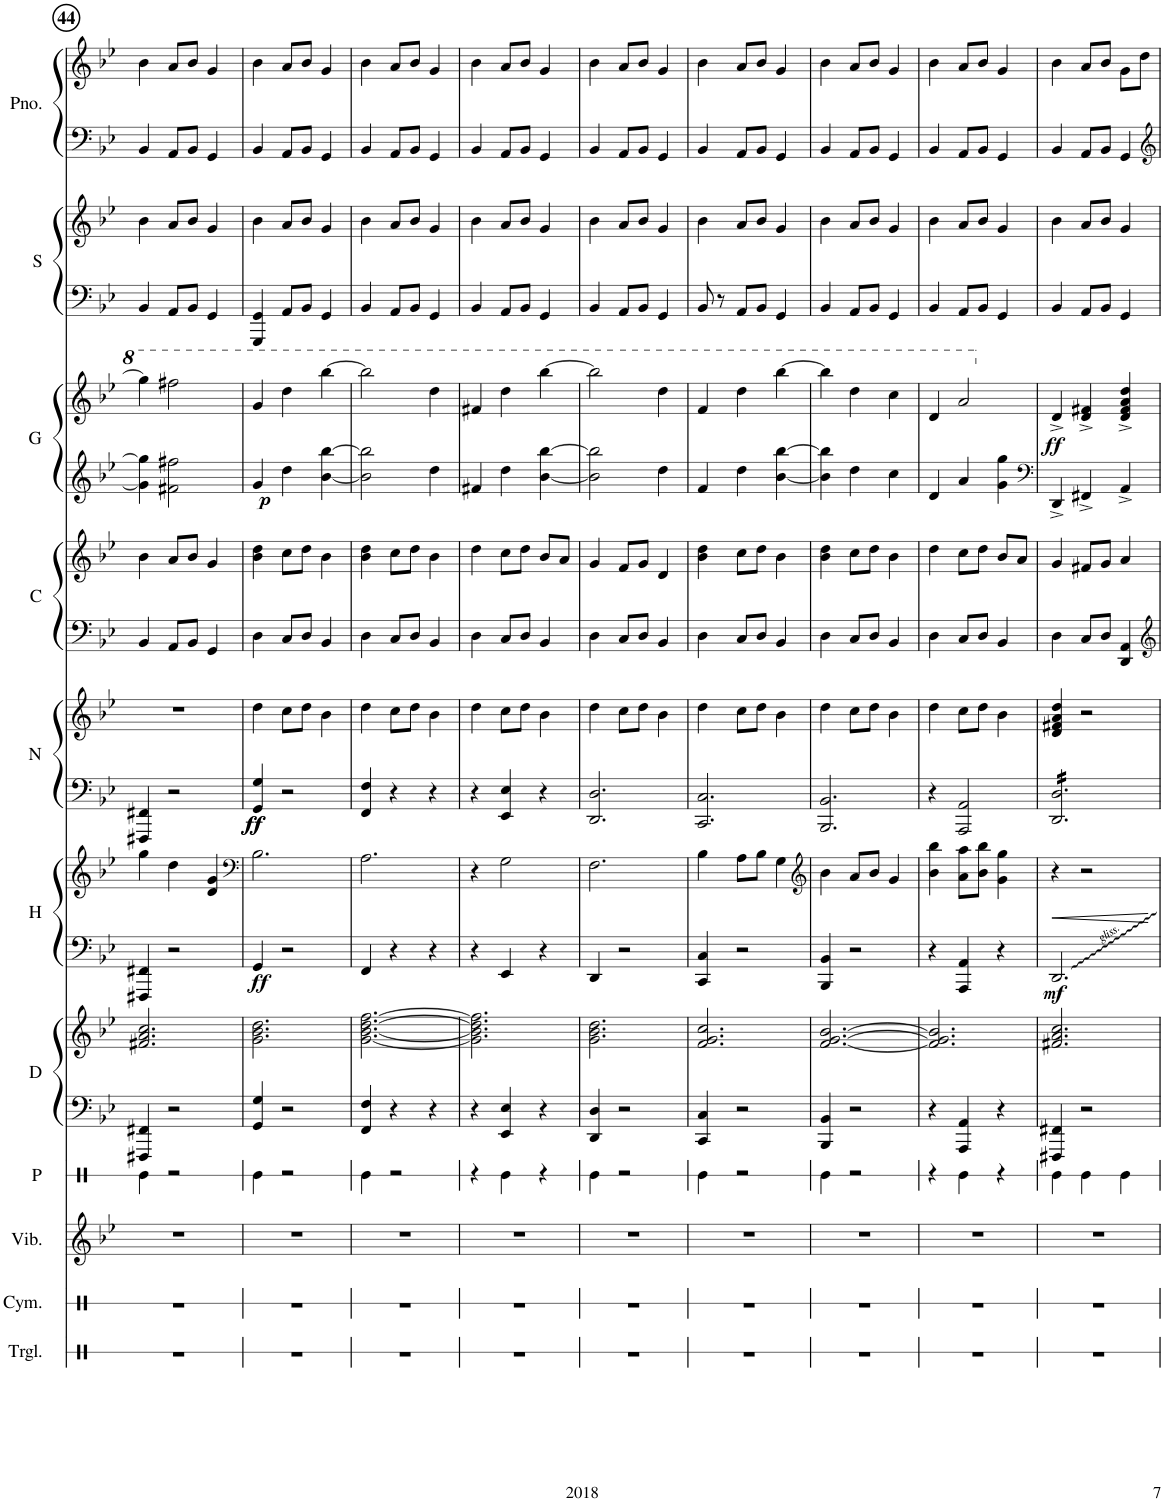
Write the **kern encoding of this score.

**kern	**kern	**kern	**kern	**kern	**kern	**kern	**kern	**dynam	**kern	**kern	**dynam	**kern	**kern	**kern	**kern	**dynam	**kern	**kern	**kern	**kern
*part11	*part10	*part9	*part8	*part7	*part7	*part6	*part6	*part6	*part5	*part5	*part5	*part4	*part4	*part3	*part3	*part3	*part2	*part2	*part1	*part1
*staff18	*staff17	*staff16	*staff15	*staff14	*staff13	*staff12	*staff11	*staff11/12	*staff10	*staff9	*staff9/10	*staff8	*staff7	*staff6	*staff5	*staff5/6	*staff4	*staff3	*staff2	*staff1
*I"Triangle	*I"Cymbal	*I"Vibraphone	*I"Panda	*I"Dana	*	*I"Makeup Cake	*	*	*I"Nate	*	*	*I"Wyoming	*	*I"Dumb One	*	*	*I"SANTA!	*	*I"Piano	*
*I'Trgl.	*I'Cym.	*I'Vib.	*I'P	*I'D	*	*	*	*	*I'N	*	*	*	*	*	*	*	*I'S	*	*I'Pno.	*
!!LO:PB:g=z
*clefX	*clefX	*clefG2	*clefX	*clefF4	*clefG2	*clefF4	*clefG2	*	*clefF4	*clefG2	*	*clefF4	*clefG2	*clefG2	*clefG2	*	*clefF4	*clefG2	*clefF4	*clefG2
*k[]	*k[]	*k[b-e-]	*k[]	*k[b-e-]	*k[b-e-]	*k[b-e-]	*k[b-e-]	*	*k[b-e-]	*k[b-e-]	*	*k[b-e-]	*k[b-e-]	*k[b-e-]	*k[b-e-]	*	*k[b-e-]	*k[b-e-]	*k[b-e-]	*k[b-e-]
*M3/4	*M3/4	*M3/4	*M3/4	*M3/4	*M3/4	*M3/4	*M3/4	*	*M3/4	*M3/4	*	*M3/4	*M3/4	*M3/4	*M3/4	*	*M3/4	*M3/4	*M3/4	*M3/4
=44	=44	=44	=44	=44	=44	=44	=44	=44	=44	=44	=44	=44	=44	=44	=44	=44	=44	=44	=44	=44
2.r	2.r	2.r	4Re\	4FFF#X/ 4FF#X/	2.f#X/ 2.a/ 2.cc/	4FFF#X/ 4FF#X/	4gg\	.	4FFF#X/ 4FF#X/	2.r	.	4BB-/	4b-\	4g\] 4gg\]	4ggg\]	.	4BB-/	4b-\	4BB-/	4b-\
.	.	.	2r	2r	.	2r	4dd\	.	2r	.	.	8AA/L	8a/L	2f#X\ 2ff#X\	2fff#X\	.	8AA/L	8a/L	8AA/L	8a/L
.	.	.	.	.	.	.	.	.	.	.	.	8BB-/J	8b-/J	.	.	.	8BB-/J	8b-/J	8BB-/J	8b-/J
.	.	.	.	.	.	.	4d/ 4g/	.	.	.	.	4GG/	4g/	.	.	.	4GG/	4g/	4GG/	4g/
=45	=45	=45	=45	=45	=45	=45	=45	=45	=45	=45	=45	=45	=45	=45	=45	=45	=45	=45	=45	=45
*	*	*	*	*	*	*	*clefF4	*	*	*	*	*	*	*	*	*	*	*	*	*
!	!	!	!	!	!	!	!	!LO:DY:b=2	!	!	!LO:DY:b=2	!	!	!	!	!	!	!	!	!
!	!	!	!	!	!	!	!	!	!	!	!LO:DY:n=1:b=2	!	!	!	!	!LO:DY:b=2	!	!	!	!
2.r	2.r	2.r	4Re\	4GG/ 4G/	2.g\ 2.b-\ 2.dd\	4GG/	2.B-\	ff	4GG/ 4G/	4dd\	ff ff	4D\	4b-\ 4dd\	4g/	4gg/	p	4GGG/ 4GG/	4b-\	4BB-/	4b-\
.	.	.	2r	2r	.	2r	.	.	2r	8cc\L	.	8C/L	8cc\L	4dd\	4ddd\	.	8AA/L	8a/L	8AA/L	8a/L
.	.	.	.	.	.	.	.	.	.	8dd\J	.	8D/J	8dd\J	.	.	.	8BB-/J	8b-/J	8BB-/J	8b-/J
.	.	.	.	.	.	.	.	.	.	4b-\	.	4BB-/	4b-\	[4b-\ [4bb-\	[4bbb-\	.	4GG/	4g/	4GG/	4g/
=46	=46	=46	=46	=46	=46	=46	=46	=46	=46	=46	=46	=46	=46	=46	=46	=46	=46	=46	=46	=46
2.r	2.r	2.r	4Re\	4FF/ 4F/	[2.g\ [2.b-\ [2.dd\ [2.ff\	4FF/	2.A\	.	4FF/ 4F/	4dd\	.	4D\	4b-\ 4dd\	2b-\] 2bb-\]	2bbb-\]	.	4BB-/	4b-\	4BB-/	4b-\
.	.	.	2r	4r	.	4r	.	.	4r	8cc\L	.	8C/L	8cc\L	.	.	.	8AA/L	8a/L	8AA/L	8a/L
.	.	.	.	.	.	.	.	.	.	8dd\J	.	8D/J	8dd\J	.	.	.	8BB-/J	8b-/J	8BB-/J	8b-/J
.	.	.	.	4r	.	4r	.	.	4r	4b-\	.	4BB-/	4b-\	4dd\	4ddd\	.	4GG/	4g/	4GG/	4g/
=47	=47	=47	=47	=47	=47	=47	=47	=47	=47	=47	=47	=47	=47	=47	=47	=47	=47	=47	=47	=47
2.r	2.r	2.r	4r	4r	2.g\] 2.b-\] 2.dd\] 2.ff\]	4r	4r	.	4r	4dd\	.	4D\	4dd\	4f#X/	4ff#X/	.	4BB-/	4b-\	4BB-/	4b-\
.	.	.	4Re\	4EE-/ 4E-/	.	4EE-/	2G\	.	4EE-/ 4E-/	8cc\L	.	8C/L	8cc\L	4dd\	4ddd\	.	8AA/L	8a/L	8AA/L	8a/L
.	.	.	.	.	.	.	.	.	.	8dd\J	.	8D/J	8dd\J	.	.	.	8BB-/J	8b-/J	8BB-/J	8b-/J
.	.	.	4r	4r	.	4r	.	.	4r	4b-\	.	4BB-/	8b-/L	[4b-\ [4bb-\	[4bbb-\	.	4GG/	4g/	4GG/	4g/
.	.	.	.	.	.	.	.	.	.	.	.	.	8a/J	.	.	.	.	.	.	.
=48	=48	=48	=48	=48	=48	=48	=48	=48	=48	=48	=48	=48	=48	=48	=48	=48	=48	=48	=48	=48
2.r	2.r	2.r	4Re\	4DD/ 4D/	2.g\ 2.b-\ 2.dd\	4DD/	2.F\	.	2.DD/ 2.D/	4dd\	.	4D\	4g/	2b-\] 2bb-\]	2bbb-\]	.	4BB-/	4b-\	4BB-/	4b-\
.	.	.	2r	2r	.	2r	.	.	.	8cc\L	.	8C/L	8f/L	.	.	.	8AA/L	8a/L	8AA/L	8a/L
.	.	.	.	.	.	.	.	.	.	8dd\J	.	8D/J	8g/J	.	.	.	8BB-/J	8b-/J	8BB-/J	8b-/J
.	.	.	.	.	.	.	.	.	.	4b-\	.	4BB-/	4d/	4dd\	4ddd\	.	4GG/	4g/	4GG/	4g/
=49	=49	=49	=49	=49	=49	=49	=49	=49	=49	=49	=49	=49	=49	=49	=49	=49	=49	=49	=49	=49
2.r	2.r	2.r	4Re\	4CC/ 4C/	2.f/ 2.g/ 2.cc/	4CC/ 4C/	4B-\	.	2.CC/ 2.C/	4dd\	.	4D\	4b-\ 4dd\	4f/	4ff/	.	8BB-/	4b-\	4BB-/	4b-\
.	.	.	.	.	.	.	.	.	.	.	.	.	.	.	.	.	8r	.	.	.
.	.	.	2r	2r	.	2r	8A\L	.	.	8cc\L	.	8C/L	8cc\L	4dd\	4ddd\	.	8AA/L	8a/L	8AA/L	8a/L
.	.	.	.	.	.	.	8B-\J	.	.	8dd\J	.	8D/J	8dd\J	.	.	.	8BB-/J	8b-/J	8BB-/J	8b-/J
.	.	.	.	.	.	.	4G\	.	.	4b-\	.	4BB-/	4b-\	[4b-\ [4bb-\	[4bbb-\	.	4GG/	4g/	4GG/	4g/
=50	=50	=50	=50	=50	=50	=50	=50	=50	=50	=50	=50	=50	=50	=50	=50	=50	=50	=50	=50	=50
*	*	*	*	*	*	*	*clefG2	*	*	*	*	*	*	*	*	*	*	*	*	*
2.r	2.r	2.r	4Re\	4BBB-/ 4BB-/	[2.f/ [2.g/ [2.b-/	4BBB-/ 4BB-/	4b-\	.	2.BBB-/ 2.BB-/	4dd\	.	4D\	4b-\ 4dd\	4b-\] 4bb-\]	4bbb-\]	.	4BB-/	4b-\	4BB-/	4b-\
.	.	.	2r	2r	.	2r	8a/L	.	.	8cc\L	.	8C/L	8cc\L	4dd\	4ddd\	.	8AA/L	8a/L	8AA/L	8a/L
.	.	.	.	.	.	.	8b-/J	.	.	8dd\J	.	8D/J	8dd\J	.	.	.	8BB-/J	8b-/J	8BB-/J	8b-/J
.	.	.	.	.	.	.	4g/	.	.	4b-\	.	4BB-/	4b-\	4cc\	4ccc\	.	4GG/	4g/	4GG/	4g/
=51	=51	=51	=51	=51	=51	=51	=51	=51	=51	=51	=51	=51	=51	=51	=51	=51	=51	=51	=51	=51
2.r	2.r	2.r	4r	4r	2.f/] 2.g/] 2.b-/]	4r	4b-\ 4bb-\	.	4r	4dd\	.	4D\	4dd\	4d/	4dd/	.	4BB-/	4b-\	4BB-/	4b-\
.	.	.	4Re\	4AAA/ 4AA/	.	4AAA/ 4AA/	8a\ 8aa\L	.	2AAA/ 2AA/	8cc\L	.	8C/L	8cc\L	4a/	2aa/	.	8AA/L	8a/L	8AA/L	8a/L
.	.	.	.	.	.	.	8b-\ 8bb-\J	.	.	8dd\J	.	8D/J	8dd\J	.	.	.	8BB-/J	8b-/J	8BB-/J	8b-/J
.	.	.	4r	4r	.	4r	4g\ 4gg\	.	.	4b-\	.	4BB-/	8b-/L	4g\ 4gg\	.	.	4GG/	4g/	4GG/	4g/
.	.	.	.	.	.	.	.	.	.	.	.	.	8a/J	.	.	.	.	.	.	.
=52	=52	=52	=52	=52	=52	=52	=52	=52	=52	=52	=52	=52	=52	=52	=52	=52	=52	=52	=52	=52
*	*	*	*	*	*	*	*	*	*	*	*	*	*	*clefF4	*	*	*	*	*	*
!	!	!	!	!	!	!	!	!LO:DY:b=2	!	!	!	!	!	!	!	!LO:DY:b	!	!	!	!
*	*	*	*	*	*	*	*	*	*tremolo	*	*	*	*	*	*	*	*	*	*	*
2.r	2.r	2.r	4Re\	4FFF#X/ 4FF#X/	2.f#X/ 2.a/ 2.cc/	2.DD/	4r	mf	16DD/ 16D/LL	4d/ 4f#X/ 4a/ 4dd/	.	4D\	4g/	4DD^/	4d^/	ff	4BB-/	4b-\	4BB-/	4b-\
.	.	.	.	.	.	.	.	.	16DD/ 16D/	.	.	.	.	.	.	.	.	.	.	.
.	.	.	.	.	.	.	.	.	16DD/ 16D/	.	.	.	.	.	.	.	.	.	.	.
.	.	.	.	.	.	.	.	.	16DD/ 16D/	.	.	.	.	.	.	.	.	.	.	.
.	.	.	4Re\	2r	.	.	2r	.	16DD/ 16D/	2r	.	8C/L	8f#X/L	4FF#X^/	4d/^ 4f#X/^	.	8AA/L	8a/L	8AA/L	8a/L
.	.	.	.	.	.	.	.	.	16DD/ 16D/	.	.	.	.	.	.	.	.	.	.	.
.	.	.	.	.	.	.	.	.	16DD/ 16D/	.	.	8D/J	8g/J	.	.	.	8BB-/J	8b-/J	8BB-/J	8b-/J
.	.	.	.	.	.	.	.	.	16DD/ 16D/	.	.	.	.	.	.	.	.	.	.	.
.	.	.	4Re\	.	.	.	.	.	16DD/ 16D/	.	.	4DD/ 4AA/	4a/	4AA^/	4d/^ 4f#/^ 4a/^ 4dd/^	.	4GG/	4g/	4GG/	8g\L
.	.	.	.	.	.	.	.	.	16DD/ 16D/	.	.	.	.	.	.	.	.	.	.	.
.	.	.	.	.	.	.	.	.	16DD/ 16D/	.	.	.	.	.	.	.	.	.	.	8dd\J
.	.	.	.	.	.	.	.	.	16DD/ 16D/JJ	.	.	.	.	.	.	.	.	.	.	.
*	*	*	*	*	*	*	*	*	*Xtremolo	*	*	*	*	*	*	*	*	*	*	*
=	=	=	=	=	=	=	=	=	=	=	=	=	=	=	=	=	=	=	=	=
*-	*-	*-	*-	*-	*-	*-	*-	*-	*-	*-	*-	*-	*-	*-	*-	*-	*-	*-	*-	*-
